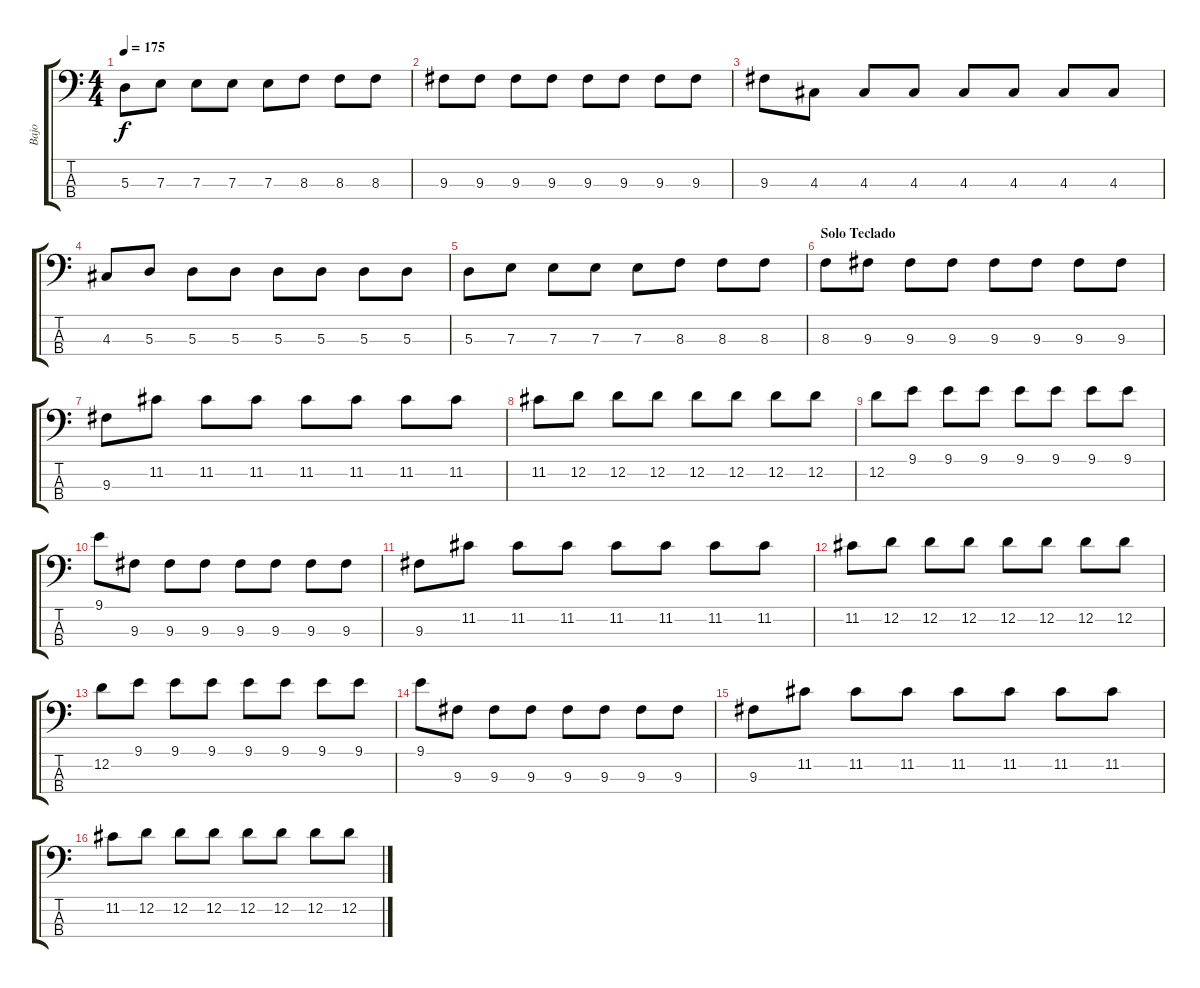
\track ("Bajo" "Bajo") {instrument electricbassfinger}
\staff {score tabs}
\tuning (G2 D2 A1 E1) {hide}
\ts (4 4)
\tempo 175
\clef f4
\ks c
5.3.8{dy f} 7.3.8 7.3.8 7.3.8 7.3.8 8.3.8 8.3.8 8.3.8 |
9.3.8 9.3.8 9.3.8 9.3.8 9.3.8 9.3.8 9.3.8 9.3.8 |
9.3.8 4.3.8 4.3.8 4.3.8 4.3.8 4.3.8 4.3.8 4.3.8 |
4.3.8 5.3.8 5.3.8 5.3.8 5.3.8 5.3.8 5.3.8 5.3.8 |
5.3.8 7.3.8 7.3.8 7.3.8 7.3.8 8.3.8 8.3.8 8.3.8 |
\section ("" "Solo Teclado")
8.3.8 9.3.8 9.3.8 9.3.8 9.3.8 9.3.8 9.3.8 9.3.8 |
9.3.8 11.2.8 11.2.8 11.2.8 11.2.8 11.2.8 11.2.8 11.2.8 |
11.2.8 12.2.8 12.2.8 12.2.8 12.2.8 12.2.8 12.2.8 12.2.8 |
12.2.8 9.1.8 9.1.8 9.1.8 9.1.8 9.1.8 9.1.8 9.1.8 |
9.1.8 9.3.8 9.3.8 9.3.8 9.3.8 9.3.8 9.3.8 9.3.8 |
9.3.8 11.2.8 11.2.8 11.2.8 11.2.8 11.2.8 11.2.8 11.2.8 |
11.2.8 12.2.8 12.2.8 12.2.8 12.2.8 12.2.8 12.2.8 12.2.8 |
12.2.8 9.1.8 9.1.8 9.1.8 9.1.8 9.1.8 9.1.8 9.1.8 |
9.1.8 9.3.8 9.3.8 9.3.8 9.3.8 9.3.8 9.3.8 9.3.8 |
9.3.8 11.2.8 11.2.8 11.2.8 11.2.8 11.2.8 11.2.8 11.2.8 |
11.2.8 12.2.8 12.2.8 12.2.8 12.2.8 12.2.8 12.2.8 12.2.8
